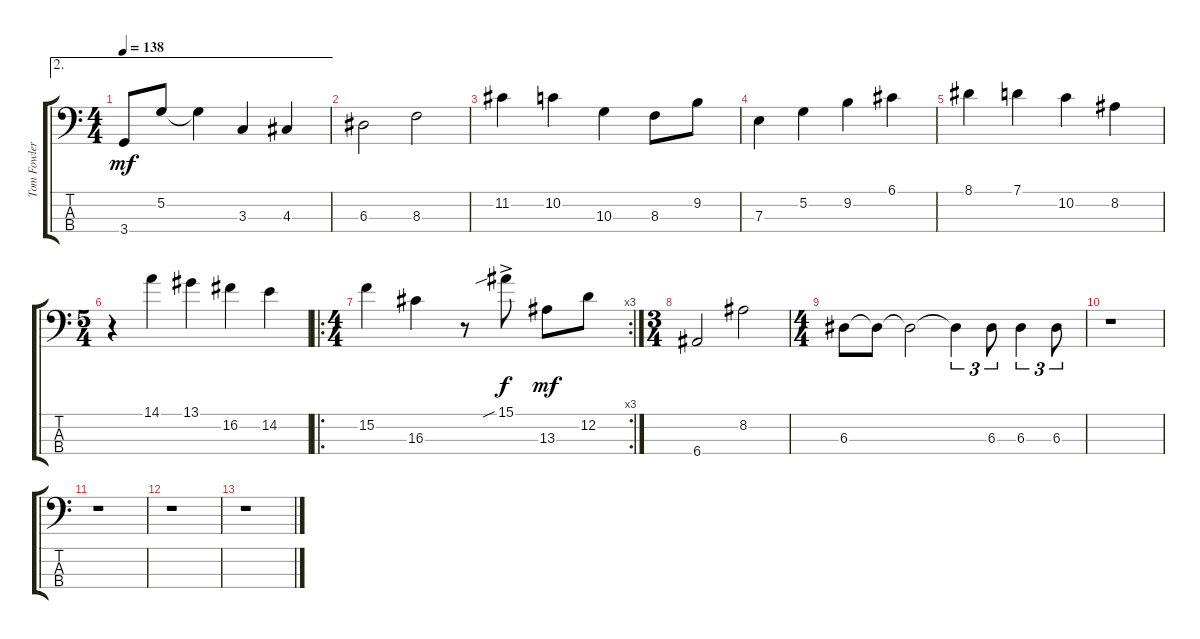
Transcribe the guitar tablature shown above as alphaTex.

\track ("Tom Fowler - Bass" "Tom Fowler") {instrument electricbassfinger}
\staff {score tabs}
\tuning (G2 D2 A1 E1) {hide}
\ae 2
\ts (4 4)
\tempo 138
\clef f4
\ks c
3.4.8{dy mf} 5.2.8 5.2{t}.4 3.3.4 4.3.4 |
6.3.2 8.3.2 |
11.2.4 10.2.4 10.3.4 8.3.8 9.2.8 |
7.3.4 5.2.4 9.2.4 6.1.4 |
8.1.4 7.1.4 10.2.4 8.2.4 |
\ts (5 4)
r.4 14.1.4 13.1.4 16.2.4 14.2.4 |
\ro
\rc 3
\ts (4 4)
15.2.4 16.3.4 r.8 15.1{sib ac}.8{dy f} 13.3.8{dy mf} 12.2.8 |
\ts (3 4)
6.4.2 8.2.2 |
\ts (4 4)
6.3.8 6.3{t}.8 6.3{t}.2 6.3{t}.4{tu (3 2)} 6.3.8{tu (3 2)} 6.3.4{tu (3 2)} 6.3.8{tu (3 2)} |
r.1 |
r.1 |
r.1 |
r.1
